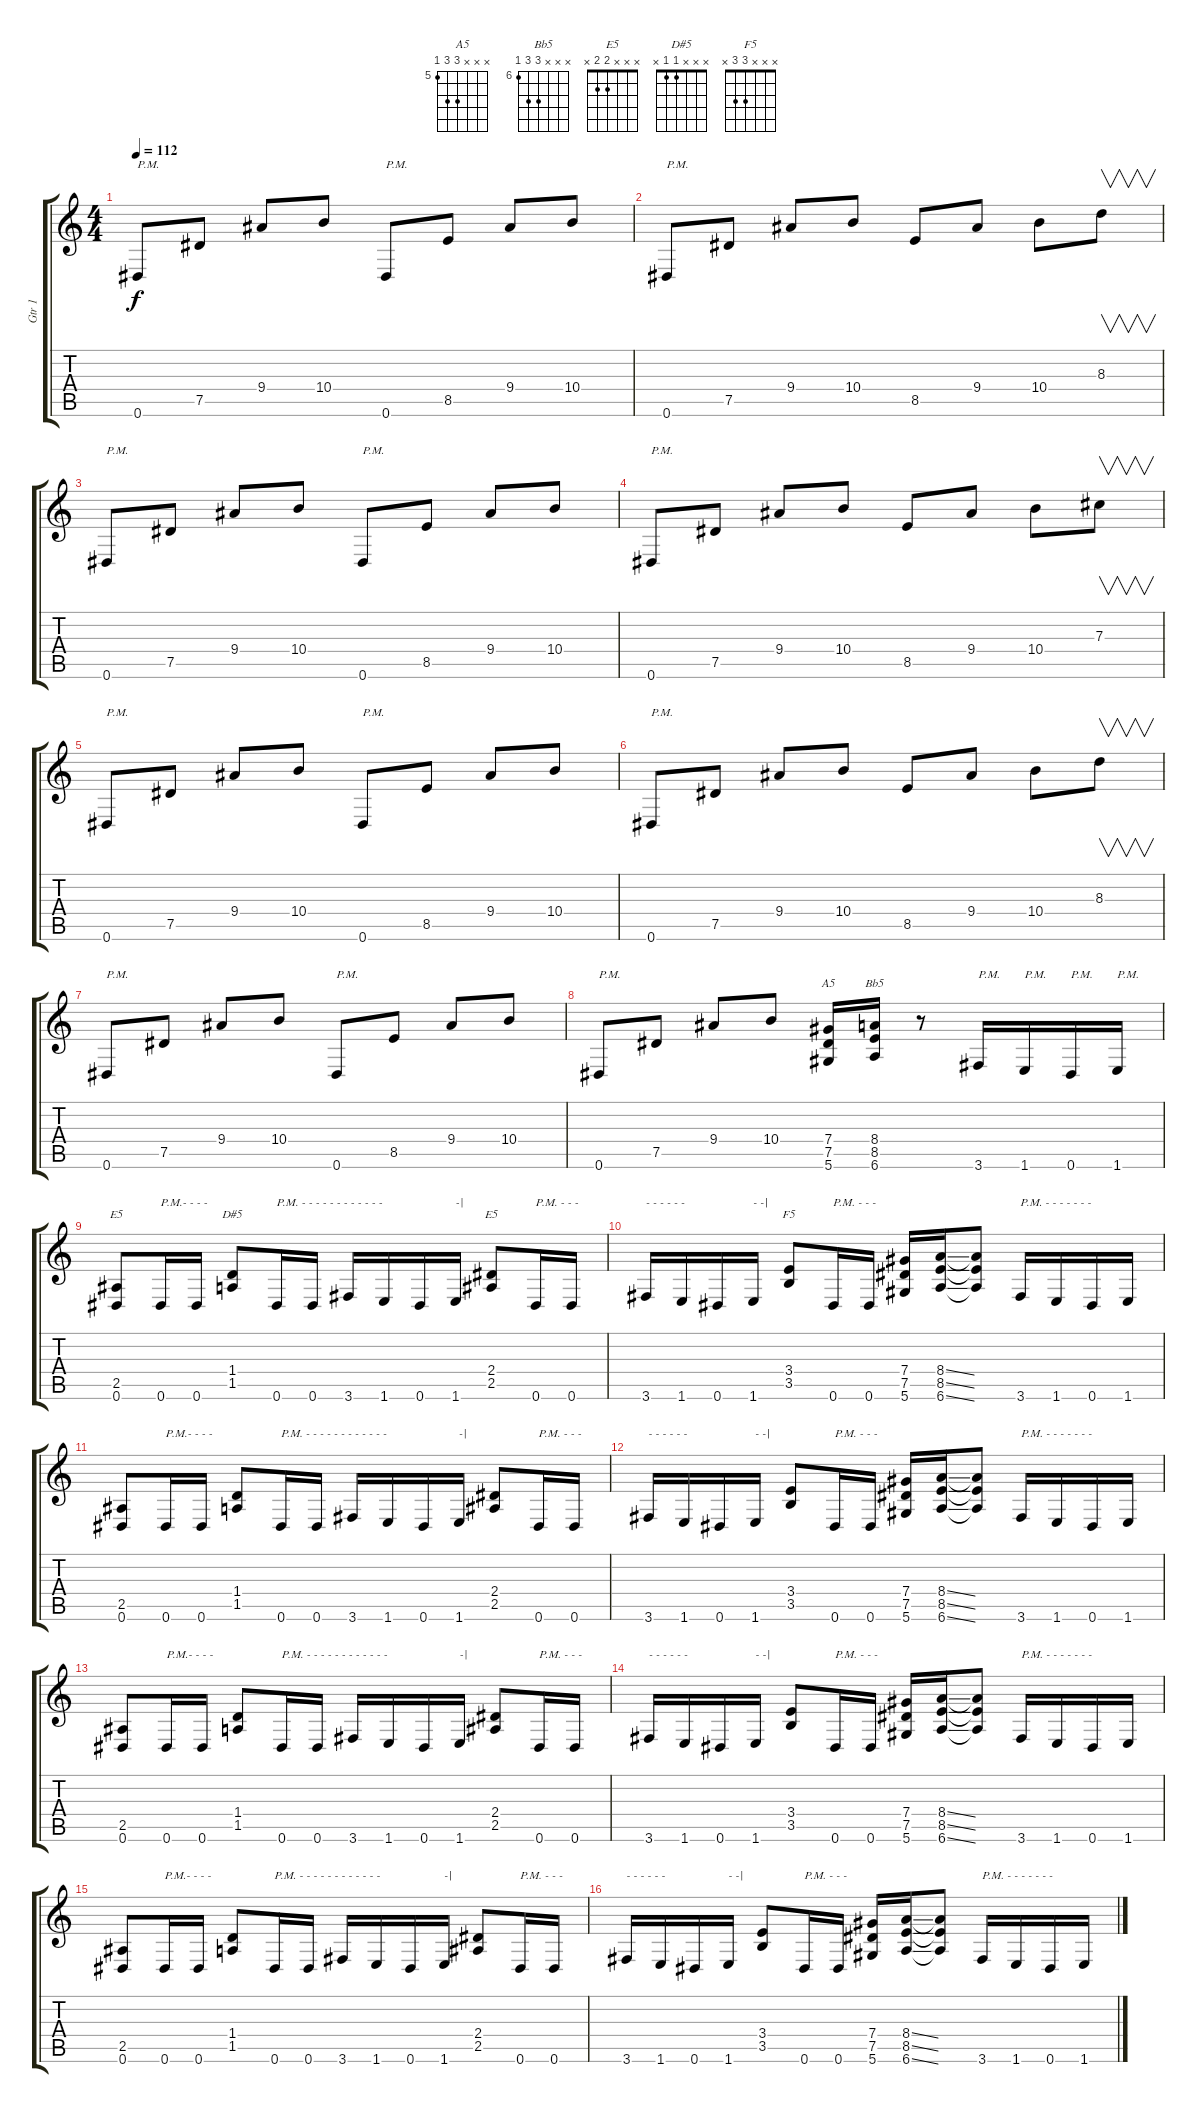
\track ("Gtr 1" "Gtr 1") {instrument distortionguitar}
\staff {score tabs}
\tuning (Eb4 Bb3 Gb3 Db3 Ab2 Eb2) {hide}
\chord ("A5" x x x 7 7 5) {firstfret 5}
\chord ("Bb5" x x x 8 8 6) {firstfret 6}
\chord ("E5" x x x x 2 0)
\chord ("D#5" x x x 1 1 x)
\chord ("E5" x x x 2 2 x)
\chord ("F5" x x x 3 3 x)
\ts (4 4)
\tempo 112
\clef g2
\ks c
0.6.8{txt "P.M." dy f} 7.5.8 9.4.8 10.4.8 0.6.8{txt "P.M."} 8.5.8 9.4.8 10.4.8 |
0.6.8{txt "P.M."} 7.5.8 9.4.8 10.4.8 8.5.8 9.4.8 10.4.8 8.3.8{v} |
0.6.8{txt "P.M."} 7.5.8 9.4.8 10.4.8 0.6.8{txt "P.M."} 8.5.8 9.4.8 10.4.8 |
0.6.8{txt "P.M."} 7.5.8 9.4.8 10.4.8 8.5.8 9.4.8 10.4.8 7.3.8{v} |
0.6.8{txt "P.M."} 7.5.8 9.4.8 10.4.8 0.6.8{txt "P.M."} 8.5.8 9.4.8 10.4.8 |
0.6.8{txt "P.M."} 7.5.8 9.4.8 10.4.8 8.5.8 9.4.8 10.4.8 8.3.8{v} |
0.6.8{txt "P.M."} 7.5.8 9.4.8 10.4.8 0.6.8{txt "P.M."} 8.5.8 9.4.8 10.4.8 |
0.6.8{txt "P.M."} 7.5.8 9.4.8 10.4.8 (7.4 7.5 5.6).16{ch "A5"} (8.4 8.5 6.6).16{ch "Bb5"} r.8 3.6.16{txt "P.M."} 1.6.16{txt "P.M."} 0.6.16{txt "P.M."} 1.6.16{txt "P.M."} |
(2.5 0.6).8{ch "E5"} 0.6.16{txt "P.M.- - - -"} 0.6.16 (1.4 1.5).8{ch "D#5"} 0.6.16{txt "P.M. - - - - - - - - - - - -"} 0.6.16 3.6.16 1.6.16 0.6.16 1.6.16{txt "-|"} (2.4 2.5).8{ch "E5"} 0.6.16{txt "P.M. - - - "} 0.6.16 |
3.6.16{txt "- - - - - - "} 1.6.16 0.6.16 1.6.16{txt "- -|"} (3.4 3.5).8{ch "F5"} 0.6.16{txt "P.M. - - - "} 0.6.16 (7.4 7.5 5.6).16 (8.4{ss} 8.5{ss} 6.6{ss}).16 (8.4{t} 8.5{t} 6.6{t}).8 3.6.16{txt "P.M. - - - - - - - "} 1.6.16 0.6.16 1.6.16 |
(2.5 0.6).8 0.6.16{txt "P.M.- - - -"} 0.6.16 (1.4 1.5).8 0.6.16{txt "P.M. - - - - - - - - - - - -"} 0.6.16 3.6.16 1.6.16 0.6.16 1.6.16{txt "-|"} (2.4 2.5).8 0.6.16{txt "P.M. - - - "} 0.6.16 |
3.6.16{txt "- - - - - - "} 1.6.16 0.6.16 1.6.16{txt "- -|"} (3.4 3.5).8 0.6.16{txt "P.M. - - - "} 0.6.16 (7.4 7.5 5.6).16 (8.4{ss} 8.5{ss} 6.6{ss}).16 (8.4{t} 8.5{t} 6.6{t}).8 3.6.16{txt "P.M. - - - - - - - "} 1.6.16 0.6.16 1.6.16 |
(2.5 0.6).8 0.6.16{txt "P.M.- - - -"} 0.6.16 (1.4 1.5).8 0.6.16{txt "P.M. - - - - - - - - - - - -"} 0.6.16 3.6.16 1.6.16 0.6.16 1.6.16{txt "-|"} (2.4 2.5).8 0.6.16{txt "P.M. - - - "} 0.6.16 |
3.6.16{txt "- - - - - - "} 1.6.16 0.6.16 1.6.16{txt "- -|"} (3.4 3.5).8 0.6.16{txt "P.M. - - - "} 0.6.16 (7.4 7.5 5.6).16 (8.4{ss} 8.5{ss} 6.6{ss}).16 (8.4{t} 8.5{t} 6.6{t}).8 3.6.16{txt "P.M. - - - - - - - "} 1.6.16 0.6.16 1.6.16 |
(2.5 0.6).8 0.6.16{txt "P.M.- - - -"} 0.6.16 (1.4 1.5).8 0.6.16{txt "P.M. - - - - - - - - - - - -"} 0.6.16 3.6.16 1.6.16 0.6.16 1.6.16{txt "-|"} (2.4 2.5).8 0.6.16{txt "P.M. - - - "} 0.6.16 |
3.6.16{txt "- - - - - - "} 1.6.16 0.6.16 1.6.16{txt "- -|"} (3.4 3.5).8 0.6.16{txt "P.M. - - - "} 0.6.16 (7.4 7.5 5.6).16 (8.4{ss} 8.5{ss} 6.6{ss}).16 (8.4{t} 8.5{t} 6.6{t}).8 3.6.16{txt "P.M. - - - - - - - "} 1.6.16 0.6.16 1.6.16
